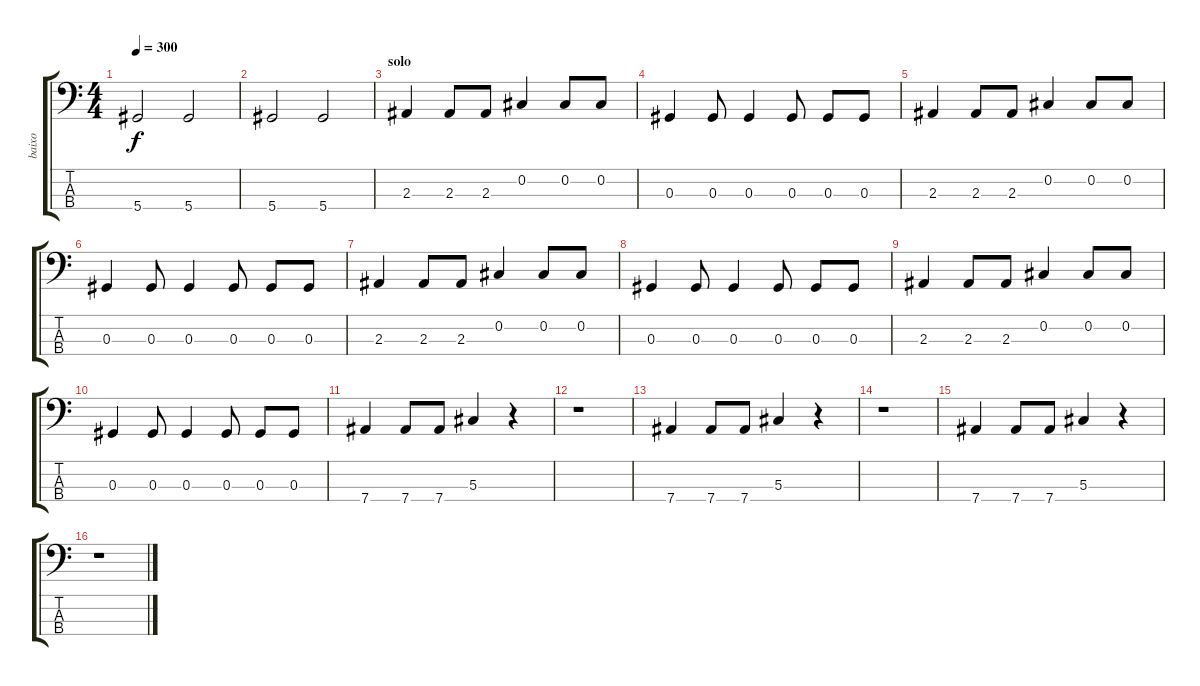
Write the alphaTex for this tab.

\track ("baixo" "baixo") {instrument electricbasspick}
\staff {score tabs}
\tuning (Gb2 Db2 Ab1 Eb1) {hide}
\ts (4 4)
\tempo 300
\clef f4
\ks c
5.4.2{dy f} 5.4.2 |
5.4.2 5.4.2 |
\section ("" "solo")
2.3.4 2.3.8 2.3.8 0.2.4 0.2.8 0.2.8 |
0.3.4 0.3.8 0.3.4 0.3.8 0.3.8 0.3.8 |
2.3.4 2.3.8 2.3.8 0.2.4 0.2.8 0.2.8 |
0.3.4 0.3.8 0.3.4 0.3.8 0.3.8 0.3.8 |
2.3.4 2.3.8 2.3.8 0.2.4 0.2.8 0.2.8 |
0.3.4 0.3.8 0.3.4 0.3.8 0.3.8 0.3.8 |
2.3.4 2.3.8 2.3.8 0.2.4 0.2.8 0.2.8 |
0.3.4 0.3.8 0.3.4 0.3.8 0.3.8 0.3.8 |
7.4.4 7.4.8 7.4.8 5.3.4 r.4 |
r.1 |
7.4.4 7.4.8 7.4.8 5.3.4 r.4 |
r.1 |
7.4.4 7.4.8 7.4.8 5.3.4 r.4 |
r.1
